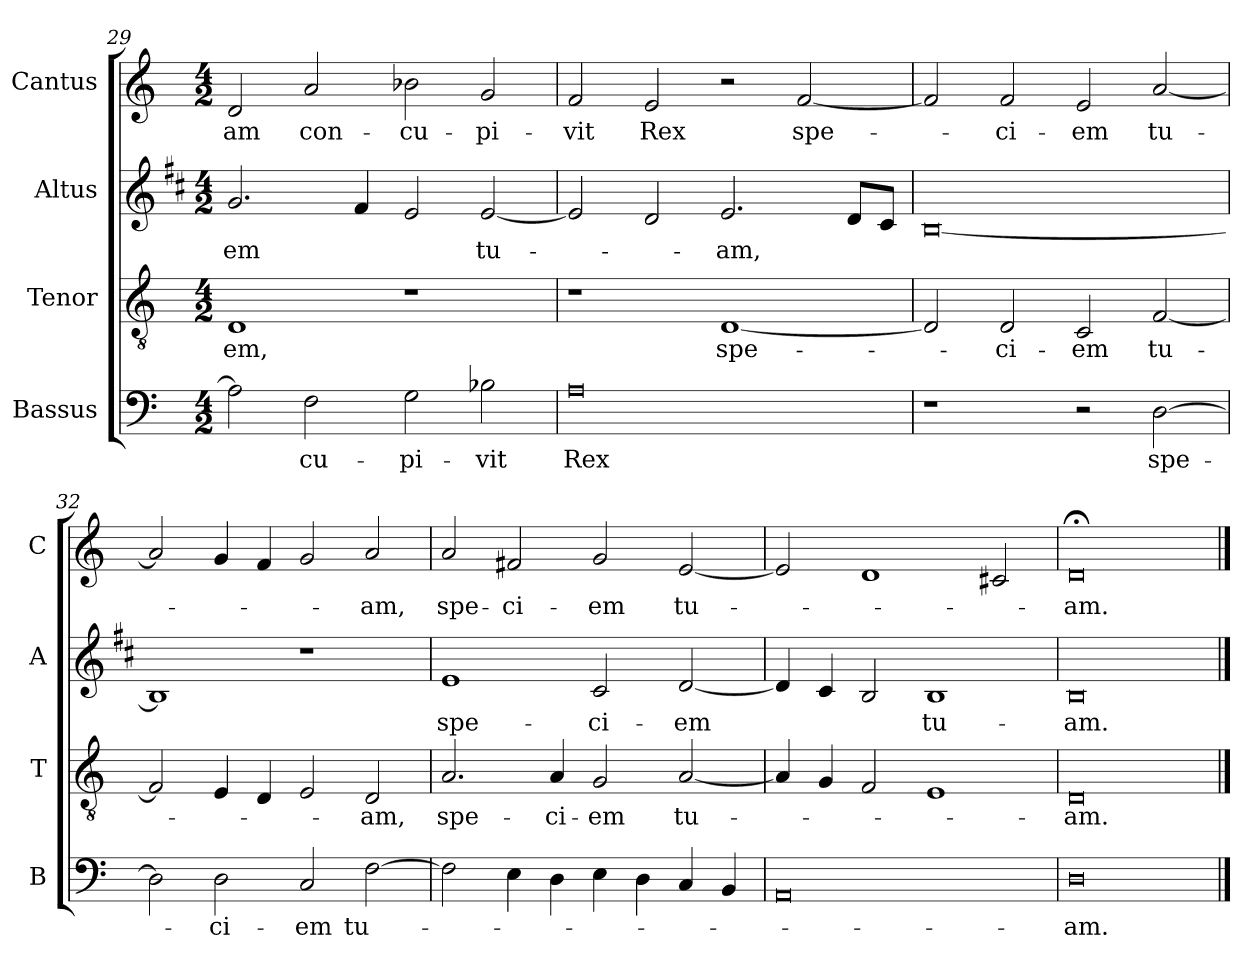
**kern	**text	**kern	**text	**kern	**text	**kern	**text
*part4	*part4	*part3	*part3	*part2	*part2	*part1	*part1
*staff4	*staff4	*staff3	*staff3	*staff2	*staff2	*staff1	*staff1
*I"Bassus	*	*I"Tenor	*	*I"Altus	*	*I"Cantus	*
*I'B	*	*I'T	*	*I'A	*	*I'C	*
*clefF4	*	*clefGv2	*	*clefG2	*	*clefG2	*
*	*	*	*	*ITrd1c2	*	*	*
*k[]	*	*k[]	*	*k[]	*	*k[]	*
*C:	*	*C:	*	*C:	*	*C:	*
*M4/2	*	*M4/2	*	*M4/2	*	*M4/2	*
=29	=29	=29	=29	=29	=29	=29	=29
!	!	!	!LO:LY:b	!	!LO:LY:b	!	!LO:LY:b
2A\]	.	1D	-em,	2.f/	-em	2d/	-am
!	!LO:LY:b	!	!	!	!	!	!LO:LY:b
2F\	-cu-	.	.	.	.	2a/	con-
.	.	.	.	4e/	.	.	.
!	!LO:LY:b	!	!	!	!	!	!LO:LY:b
2G\	-pi-	1r	.	2d/	.	2b-X\	-cu-
!	!LO:LY:b	!	!	!	!LO:LY:b	!	!LO:LY:b
2B-X\	-vit	.	.	[2d/	tu-	2g/	-pi-
!!LO:LB:g=z
=30	=30	=30	=30	=30	=30	=30	=30
!	!LO:LY:b	!	!	!	!	!	!LO:LY:b
0A	Rex	1r	.	2d/]	.	2f/	-vit
!	!	!	!	!	!	!	!LO:LY:b
.	.	.	.	2c/	.	2e/	Rex
!	!	!	!LO:LY:b	!	!LO:LY:b	!	!
.	.	[1D	spe-	2.d/	-am,	2r	.
!	!	!	!	!	!	!	!LO:LY:b
.	.	.	.	.	.	[2f/	spe-
.	.	.	.	8c/L	.	.	.
.	.	.	.	8B/J	.	.	.
=31	=31	=31	=31	=31	=31	=31	=31
1r	.	2D/]	.	[0A	.	2f/]	.
!	!	!	!LO:LY:b	!	!	!	!LO:LY:b
.	.	2D/	-ci-	.	.	2f/	-ci-
!	!	!	!LO:LY:b	!	!	!	!LO:LY:b
2r	.	2C/	-em	.	.	2e/	-em
!	!LO:LY:b	!	!LO:LY:b	!	!	!	!LO:LY:b
[2D\	spe-	[2F/	tu-	.	.	[2a/	tu-
=32	=32	=32	=32	=32	=32	=32	=32
2D\]	.	2F/]	.	1A]	.	2a/]	.
!	!LO:LY:b	!	!	!	!	!	!
2D\	-ci-	4E/	.	.	.	4g/	.
.	.	4D/	.	.	.	4f/	.
!	!LO:LY:b	!	!	!	!	!	!
2C/	-em	2E/	.	1r	.	2g/	.
!	!LO:LY:b	!	!LO:LY:b	!	!	!	!LO:LY:b
[2F\	tu-	2D/	-am,	.	.	2a/	-am,
=33	=33	=33	=33	=33	=33	=33	=33
!	!	!	!LO:LY:b	!	!LO:LY:b	!	!LO:LY:b
2F\]	.	2.A/	spe-	1d	spe-	2a/	spe-
!	!	!	!	!	!	!	!LO:LY:b
4E\	.	.	.	.	.	2f#X/	-ci-
!	!	!	!LO:LY:b	!	!	!	!
4D\	.	4A/	-ci-	.	.	.	.
!	!	!	!LO:LY:b	!	!LO:LY:b	!	!LO:LY:b
4E\	.	2G/	-em	2B/	-ci-	2g/	-em
4D\	.	.	.	.	.	.	.
!	!	!	!LO:LY:b	!	!LO:LY:b	!	!LO:LY:b
4C/	.	[2A/	tu-	[2c/	-em	[2e/	tu-
4BB/	.	.	.	.	.	.	.
=34	=34	=34	=34	=34	=34	=34	=34
0AA	.	4A/]	.	4c/]	.	2e/]	.
.	.	4G/	.	4B/	.	.	.
.	.	2F/	.	2A/	.	1d	.
!	!	!	!	!	!LO:LY:b	!	!
.	.	1E	.	1A	tu-	.	.
.	.	.	.	.	.	2c#X/	.
=35	=35	=35	=35	=35	=35	=35	=35
!	!LO:LY:b	!	!LO:LY:b	!	!LO:LY:b	!	!LO:LY:b
0D	-am.	0D	-am.	0A	-am.	0d;<	-am.
==	==	==	==	==	==	==	==
*-	*-	*-	*-	*-	*-	*-	*-
